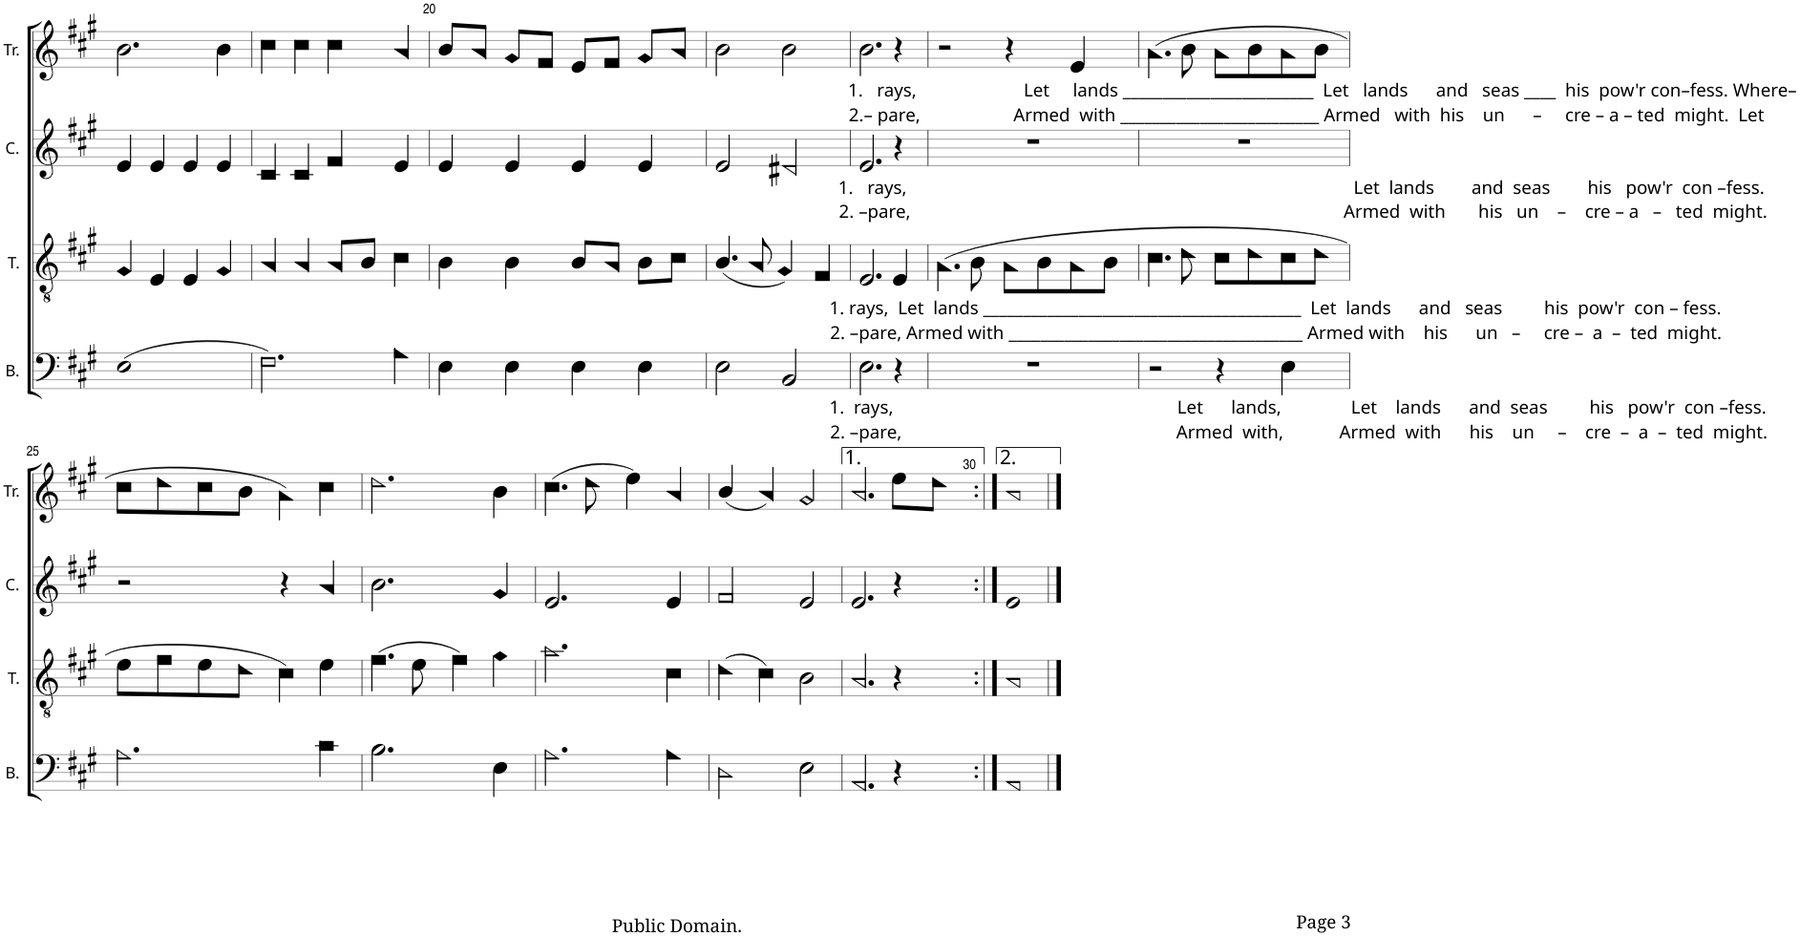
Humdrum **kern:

**kern	**kern	**kern	**kern
*part4	*part3	*part2	*part1
*staff4	*staff3	*staff2	*staff1
*I"B.	*I"T.	*I"C.	*I"Tr.
*I'B.	*I'T.	*I'C.	*I'Tr.
!!LO:PB:g=z
*clefF4	*clefGv2	*clefG2	*clefG2
*k[f#c#g#]	*k[f#c#g#]	*k[f#c#g#]	*k[f#c#g#]
*M2/2	*M2/2	*M2/2	*M2/2
*met(c|)	*met(c|)	*met(c|)	*met(c|)
=18	=18	=18	=18
(1E!	4G#!/	4e!/	2.b!\
.	4E!/	4e!/	.
.	4E!/	4e!/	.
.	4G#!/	4e!/	4b!\
=19	=19	=19	=19
2.F#!\)	4A!/	4c#!/	4cc#!\
.	4A!/	4c#!/	4cc#!\
.	8A!/L	4f#!/	4cc#!\
.	8B!/J	.	.
4A!\	4c#!\	4e!/	4a!/
=20	=20	=20	=20
4E!\	4B!\	4e!/	8b!/L
.	.	.	8a!/J
4E!\	4B!\	4e!/	8g#!/L
.	.	.	8f#!/J
4E!\	8B!/L	4e!/	8e!/L
.	8A!/J	.	8f#!/J
4E!\	8B!\L	4e!/	8g#!/L
.	8c#!\J	.	8a!/J
=21	=21	=21	=21
2E!\	(4.B!/	2e!/	2b!\
.	8A!/	.	.
2BB!/	4G#!/)	2d#X!/	2b!\
.	4F#!/	.	.
=22	=22	=22	=22
!	!	!	!LO:TX:b:t=1.   rays,                       Let     lands ________________________  Let   lands      and   seas ____  his  pow'r con–fess. Where–
!	!	!	!LO:TX:b:t=2.– pare,                    Armed  with _________________________ Armed   with  his    un      –     cre – a – ted  might.  Let
!	!	!LO:TX:b:t=1.   rays,                                                                                                Let  lands        and  seas        his   pow'r  con –fess.	!
!	!	!LO:TX:b:t=2. –pare,                                                                                             Armed  with       his   un    –    cre – a   –   ted  might.	!
!	!LO:TX:b:t=1. rays,  Let  lands ________________________________________  Let  lands      and   seas         his  pow'r  con – fess.	!	!
!	!LO:TX:b:t=2. –pare, Armed with _____________________________________ Armed with    his      un   –     cre –  a  –  ted  might.	!	!
!LO:TX:b:t=1.  rays,                                                             Let      lands,               Let    lands      and  seas         his   pow'r  con –fess.	!	!	!
!LO:TX:b:t=2. –pare,                                                           Armed  with,            Armed  with      his    un     –    cre  –  a  –  ted  might.	!	!	!
2.E!\	2.E!/	2.e!/	2.b!\
4r	4E!/	4r	4r
=23	=23	=23	=23
1r	(4.A!\	1r	2r
.	8B!\	.	.
.	8A!\L	.	4r
.	8B!\	.	.
.	8A!\	.	4e!/
.	8B!\J	.	.
=24	=24	=24	=24
2r	4.c#!\	1r	(4.a!\
.	8d!\	.	8b!\
4r	8c#!\L	.	8a!\L
.	8d!\	.	8b!\
4E!\	8c#!\	.	8a!\
.	8d!\J	.	8b!\J
!!LO:LB:g=z
=25	=25	=25	=25
2.A!\	8e!\L	2r	8cc#!\L
.	8f#!\	.	8dd!\
.	8e!\	.	8cc#!\
.	8d!\J	.	8b!\J
.	4c#!\)	4r	4a!\)
4c#!\	4e!\	4a!/	4cc#!\
=26	=26	=26	=26
2.B!\	(4.f#!\	2.b!\	2.dd!\
.	8e!\	.	.
.	4f#!\)	.	.
4E!\	4g#!\	4g#!/	4b!\
=27	=27	=27	=27
2.A!\	2.a!\	2.e!/	(4.cc#!\
.	.	.	8dd!\
.	.	.	4ee!\)
4A!\	4c#!\	4e!/	4a!/
=28	=28	=28	=28
2D!\	(4d!\	2f#!/	(4b!/
.	4c#!\)	.	4a!/)
2E!\	2B!\	2e!/	2g#!/
=29	=29	=29	=29
2.AA!/	2.A!/	2.e!/	2.a!/
4r	4r	4r	8ee!\L
.	.	.	8dd!\J
=30:|!	=30:|!	=30:|!	=30:|!
1AA!	1A!	1e!	1a!
==	==	==	==
*-	*-	*-	*-
